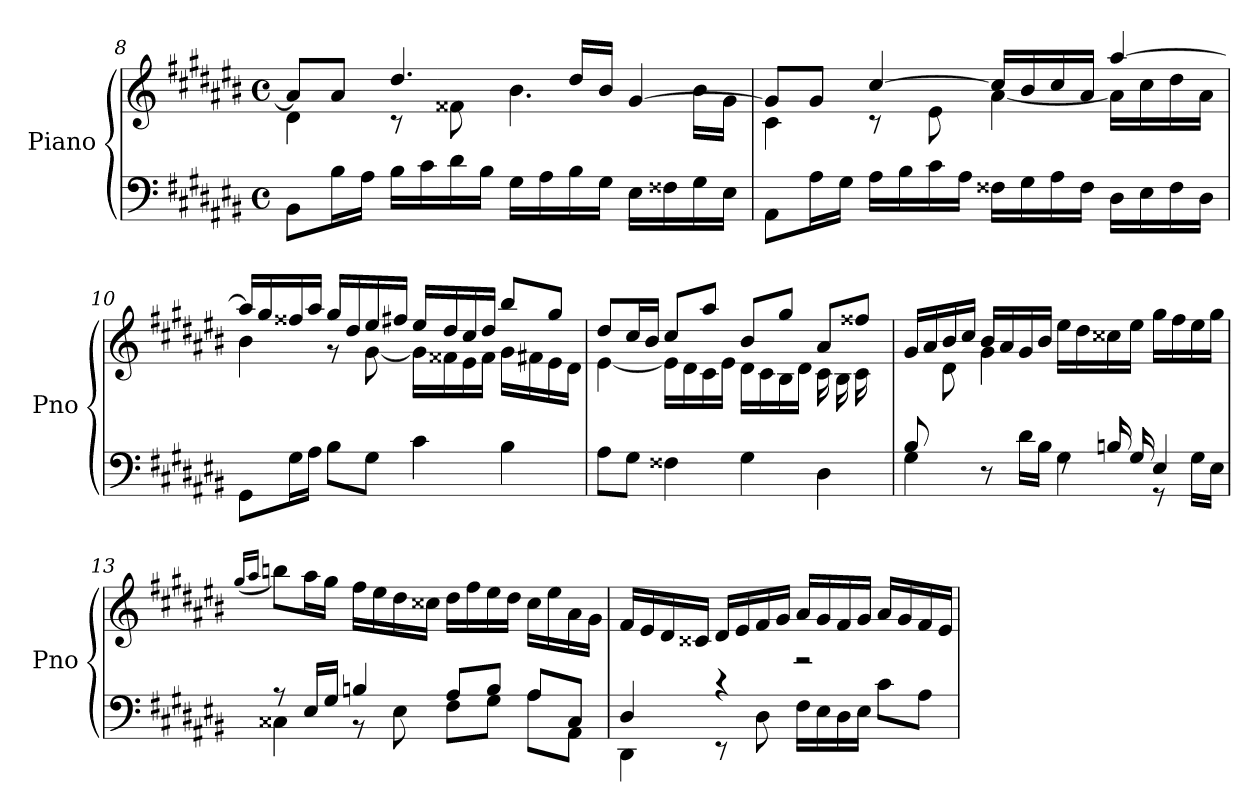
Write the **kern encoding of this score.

**kern	**kern
*part1	*part1
*staff2	*staff1
*I"Piano	*
*I'Pno	*
*clefF4	*clefG2
*k[f#c#g#d#a#e#b#]	*k[f#c#g#d#a#e#b#]
*M4/4	*M4/4
*met(c)	*met(c)
=8	=8
*	*^
8BB#\L	8a#/L]	4d#\
16B#\L	8a#/J	.
16A#\JJ	.	.
16B#\LL	4.dd#/	8r
16c#\	.	.
16d#\	.	8f##X\
16B#\JJ	.	.
16G#\LL	.	4.b#\
16A#\	.	.
16B#\	16dd#/LL	.
16G#\JJ	16b#/JJ	.
16E#\LL	[4g#/	.
16F##X\	.	.
16G#\	.	16b#\LL
16E#\JJ	.	16g#\JJ
=9	=9	=9
8AA#\L	8g#/L]	4c#\
16A#\L	8g#/J	.
16G#\JJ	.	.
16A#\LL	[4cc#/	8r
16B#\	.	.
16c#\	.	8e#\
16A#\JJ	.	.
16F##X\LL	16cc#/LL]	[4a#\
16G#\	16b#/	.
16A#\	16cc#/	.
16F##\JJ	16a#/JJ	.
16D#\LL	[4aa#/	16a#\LL]
16E#\	.	16cc#\
16F##\	.	16dd#\
16D#\JJ	.	16a#\JJ
!!LO:LB:g=z	!!
=10	=10	=10
8GG#\L	16aa#/LL]	4b#\
.	16gg#/	.
16G#\L	16ff##X/	.
16A#\JJ	16aa#/JJ	.
8B#\L	16gg#/LL	8r
.	16dd#/	.
8G#\J	16ee#/	[8g#\
.	16ff#X/JJ	.
4c#\	16ee#/LL	16g#\LL]
.	16dd#/	16f##X\
.	16cc#/	16e#\
.	16dd#/JJ	16f##\JJ
4B#\	8bb#/L	16g#\LL
.	.	16f#X\
.	8gg#/J	16e#\
.	.	16d#\JJ
=11	=11	=11
*^	*	*
2...ryy	8A#\L	8dd#/L	[4e#\
.	8G#\J	16cc#/L	.
.	.	16b#/JJ	.
.	4F##X\	8cc#/L	16e#\LL]
.	.	.	16d#\
.	.	8aa#/J	16c#\
.	.	.	16e#\JJ
.	4G#\	8b#/L	16d#\LL
.	.	.	16c#\
.	.	8gg#/J	16B#\
.	.	.	16d#\JJ
.	4D#\	8a#/L	16c#\LL
.	.	.	16B#\
.	.	8ff##X/J	16c#\
16A#/JJ	.	.	16ryy
!!LO:LB:g=z	!!
=12	=12	=12	=12
8B#/L	4G#\	16g#/LL	8ryy
.	.	16a#/	.
4.ryy	.	16b#/	8d#\J
.	.	16cc#/JJ	.
.	8r	16b#/LL	4g#\
.	.	16a#/	.
.	16d#\LL	16g#/	.
.	16B#\JJ	16b#/JJ	.
8rF	4G#\	16ee#\LL	2ryy
.	.	16dd#\	.
16Bn/LL	.	16cc##X\	.
16G#/JJ	.	16ee#\JJ	.
4E#/	8r	16gg#\LL	.
.	.	16ff#\	.
.	16G#\LL	16ee#\	.
.	16E#\JJ	16gg#\JJ	.
*	*	*v	*v
!!LO:PB:g=z
=13	=13	=13
.	.	(16qgg#/LL
.	.	16qaa#/JJ
8r	4C##X\	8bbn\L)
16E#/LL	.	16aa#\L
16G#/JJ	.	16gg#\JJ
4Bn/	8r	16ff#\LL
.	.	16ee#\
.	8E#\	16dd#\
.	.	16cc##X\JJ
8A#/L	8F#\L	16dd#\LL
.	.	16ff#\
8B/J	8G#\J	16ee#\
.	.	16dd#\JJ
8A#/L	8A#\L	16cc##\LL
.	.	16ee#\
8C##/J	8AA#\J	16a#\
.	.	16g#\JJ
=14	=14	=14
4D#/	4DD#\	16f#/LL
.	.	16e#/
.	.	16d#/
.	.	16c##X/JJ
4r	8r	16d#/LL
.	.	16e#/
.	8D#\	16f#/
.	.	16g#/JJ
2r	16F#\LL	16a#/LL
.	16E#\	16g#/
.	16D#\	16f#/
.	16E#\JJ	16g#/JJ
.	8c#\L	16a#/LL
.	.	16g#/
.	8A#\J	16f#/
.	.	16e#/JJ
*v	*v	*
=	=
*-	*-
